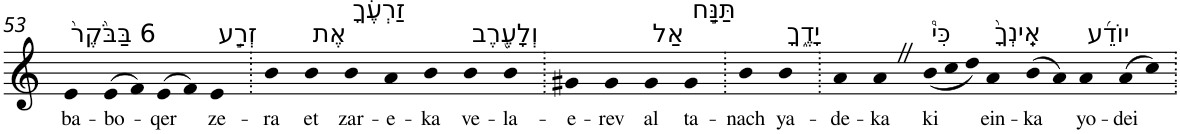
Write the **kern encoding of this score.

**kern	**text
*part1	*part1
*staff1	*staff1
*I"Piano	*
*I'Pno	*
!!LO:PB:g=z
*clefG2	*
*k[]	*
=53	=53
!LO:TX:a:t=6 בַּבֹּ֙קֶר֙	!
!	!LO:LY:b
4e	ba-
!	!LO:LY:b
(>8e	-bo-
8f)	.
!	!LO:LY:b
(>8e	-qer
8f)	.
!LO:TX:a:t=זְרַ֣ע	!
!	!LO:LY:b
4e	ze-
=54.	=54.
!	!LO:LY:b
4b	-ra
!LO:TX:a:t=אֶת	!
!	!LO:LY:b
4b	et
!LO:TX:a:t=זַרְעֶ֔ךָ	!
!	!LO:LY:b
4b	zar-
!	!LO:LY:b
4a	-e-
!	!LO:LY:b
4b	-ka
!LO:TX:a:t=וְלָעֶ֖רֶב	!
!	!LO:LY:b
4b	ve-
!	!LO:LY:b
4b	-la-
=55.	=55.
!	!LO:LY:b
4g#X	-e-
!	!LO:LY:b
4g#	-rev
!LO:TX:a:t=אַל	!
!	!LO:LY:b
4g#	al
!LO:TX:a:t=תַּנַּ֣ח	!
!	!LO:LY:b
4g#	ta-
=56.	=56.
!	!LO:LY:b
4b	-nach
!LO:TX:a:t=יָדֶ֑ךָ	!
!	!LO:LY:b
4b	ya-
=57.	=57.
!	!LO:LY:b
4a	-de-
!	!LO:LY:b
4aZ	-ka
*Xtuplet	*
!LO:TX:a:t=כִּי֩	!
!	!LO:LY:b
(<12b	ki
12cc	.
12dd)	.
!LO:TX:a:t=אֵֽינְךָ֨	!
!	!LO:LY:b
4a	ein-
!	!LO:LY:b
(>8b	-ka
8a)	.
!LO:TX:a:t=יוֹדֵ֜ע	!
!	!LO:LY:b
4a	yo-
!	!LO:LY:b
(>8a	-dei
8cc)	.
=.	=.
*-	*-
